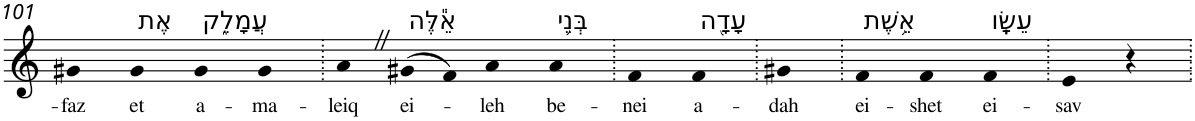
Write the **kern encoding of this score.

**kern	**text
*part1	*part1
*staff1	*staff1
*I"Piano	*
*I'Pno	*
!!LO:PB:g=z
*clefG2	*
*k[]	*
=101	=101
!	!LO:LY:b
4g#X	-faz
!LO:TX:a:t=אֶת	!
!	!LO:LY:b
4g#	et
!LO:TX:a:t=עֲמָלֵ֑ק	!
!	!LO:LY:b
4g#	a-
!	!LO:LY:b
4g#	-ma-
=102.	=102.
!	!LO:LY:b
4aZ	-leiq
!LO:TX:a:t=אֵ֕לֶּה	!
!	!LO:LY:b
(>8g#X	ei-
8f)	.
!	!LO:LY:b
4a	-leh
!LO:TX:a:t=בְּנֵ֥י	!
!	!LO:LY:b
4a	be-
=103.	=103.
!	!LO:LY:b
4f	-nei
!LO:TX:a:t=עָדָ֖ה	!
!	!LO:LY:b
4f	a-
=104.	=104.
!	!LO:LY:b
4g#X	-dah
=105.	=105.
!LO:TX:a:t=אֵ֥שֶׁת	!
!	!LO:LY:b
4f	ei-
!	!LO:LY:b
4f	-shet
!LO:TX:a:t=עֵשָֽׂו	!
!	!LO:LY:b
4f	ei-
=106.	=106.
!	!LO:LY:b
4e	-sav
4r	.
=.	=.
*-	*-
